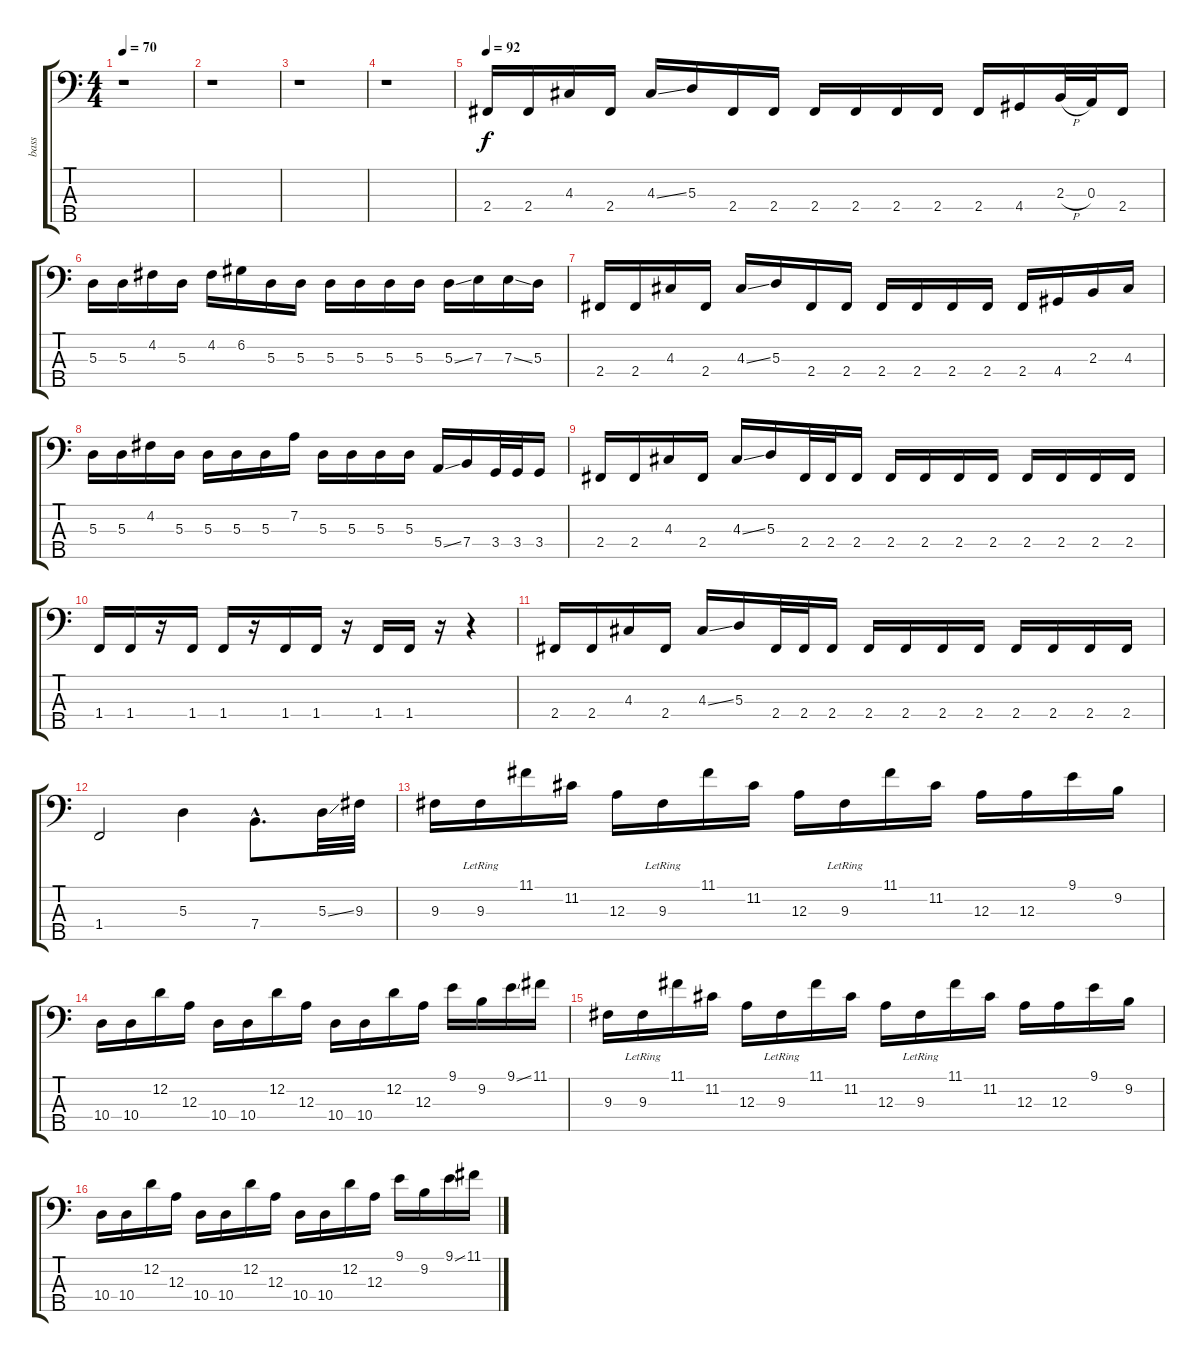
\track ("bass" "bass") {instrument electricbassfinger}
\staff {score tabs}
\tuning (G2 D2 A1 E1 B0) {hide}
\ts (4 4)
\tempo 70
\clef f4
\ks c
r.1{dy f} |
r.1 |
r.1 |
r.1 |
\tempo 92
2.4.16 2.4.16 4.3.16 2.4.16 4.3{ss}.16 5.3.16 2.4.16 2.4.16 2.4.16 2.4.16 2.4.16 2.4.16 2.4.16 4.4.16 2.3{h}.32 0.3.32 2.4.16 |
5.3.16 5.3.16 4.2.16 5.3.16 4.2.16 6.2.16 5.3.16 5.3.16 5.3.16 5.3.16 5.3.16 5.3.16 5.3{ss}.16 7.3.16 7.3{ss}.16 5.3.16 |
2.4.16 2.4.16 4.3.16 2.4.16 4.3{ss}.16 5.3.16 2.4.16 2.4.16 2.4.16 2.4.16 2.4.16 2.4.16 2.4.16 4.4.16 2.3.16 4.3.16 |
5.3.16 5.3.16 4.2.16 5.3.16 5.3.16 5.3.16 5.3.16 7.2.16 5.3.16 5.3.16 5.3.16 5.3.16 5.4{ss}.16 7.4.16 3.4.32 3.4.32 3.4.16 |
2.4.16 2.4.16 4.3.16 2.4.16 4.3{ss}.16 5.3.16 2.4.32 2.4.32 2.4.16 2.4.16 2.4.16 2.4.16 2.4.16 2.4.16 2.4.16 2.4.16 2.4.16 |
1.4.16 1.4.16 r.16 1.4.16 1.4.16 r.16 1.4.16 1.4.16 r.16 1.4.16 1.4.16 r.16 r.4 |
2.4.16 2.4.16 4.3.16 2.4.16 4.3{ss}.16 5.3.16 2.4.32 2.4.32 2.4.16 2.4.16 2.4.16 2.4.16 2.4.16 2.4.16 2.4.16 2.4.16 2.4.16 |
1.4.2 5.3.4 7.4{hac}.8{d} 5.3{ss}.32 9.3.32 |
9.3.16 9.3{lr}.16 11.1.16 11.2.16 12.3.16 9.3{lr}.16 11.1.16 11.2.16 12.3.16 9.3{lr}.16 11.1.16 11.2.16 12.3.16 12.3.16 9.1.16 9.2.16 |
10.4.16 10.4.16 12.2.16 12.3.16 10.4.16 10.4.16 12.2.16 12.3.16 10.4.16 10.4.16 12.2.16 12.3.16 9.1.16 9.2.16 9.1{ss}.16 11.1.16 |
9.3.16 9.3{lr}.16 11.1.16 11.2.16 12.3.16 9.3{lr}.16 11.1.16 11.2.16 12.3.16 9.3{lr}.16 11.1.16 11.2.16 12.3.16 12.3.16 9.1.16 9.2.16 |
10.4.16 10.4.16 12.2.16 12.3.16 10.4.16 10.4.16 12.2.16 12.3.16 10.4.16 10.4.16 12.2.16 12.3.16 9.1.16 9.2.16 9.1{ss}.16 11.1.16
